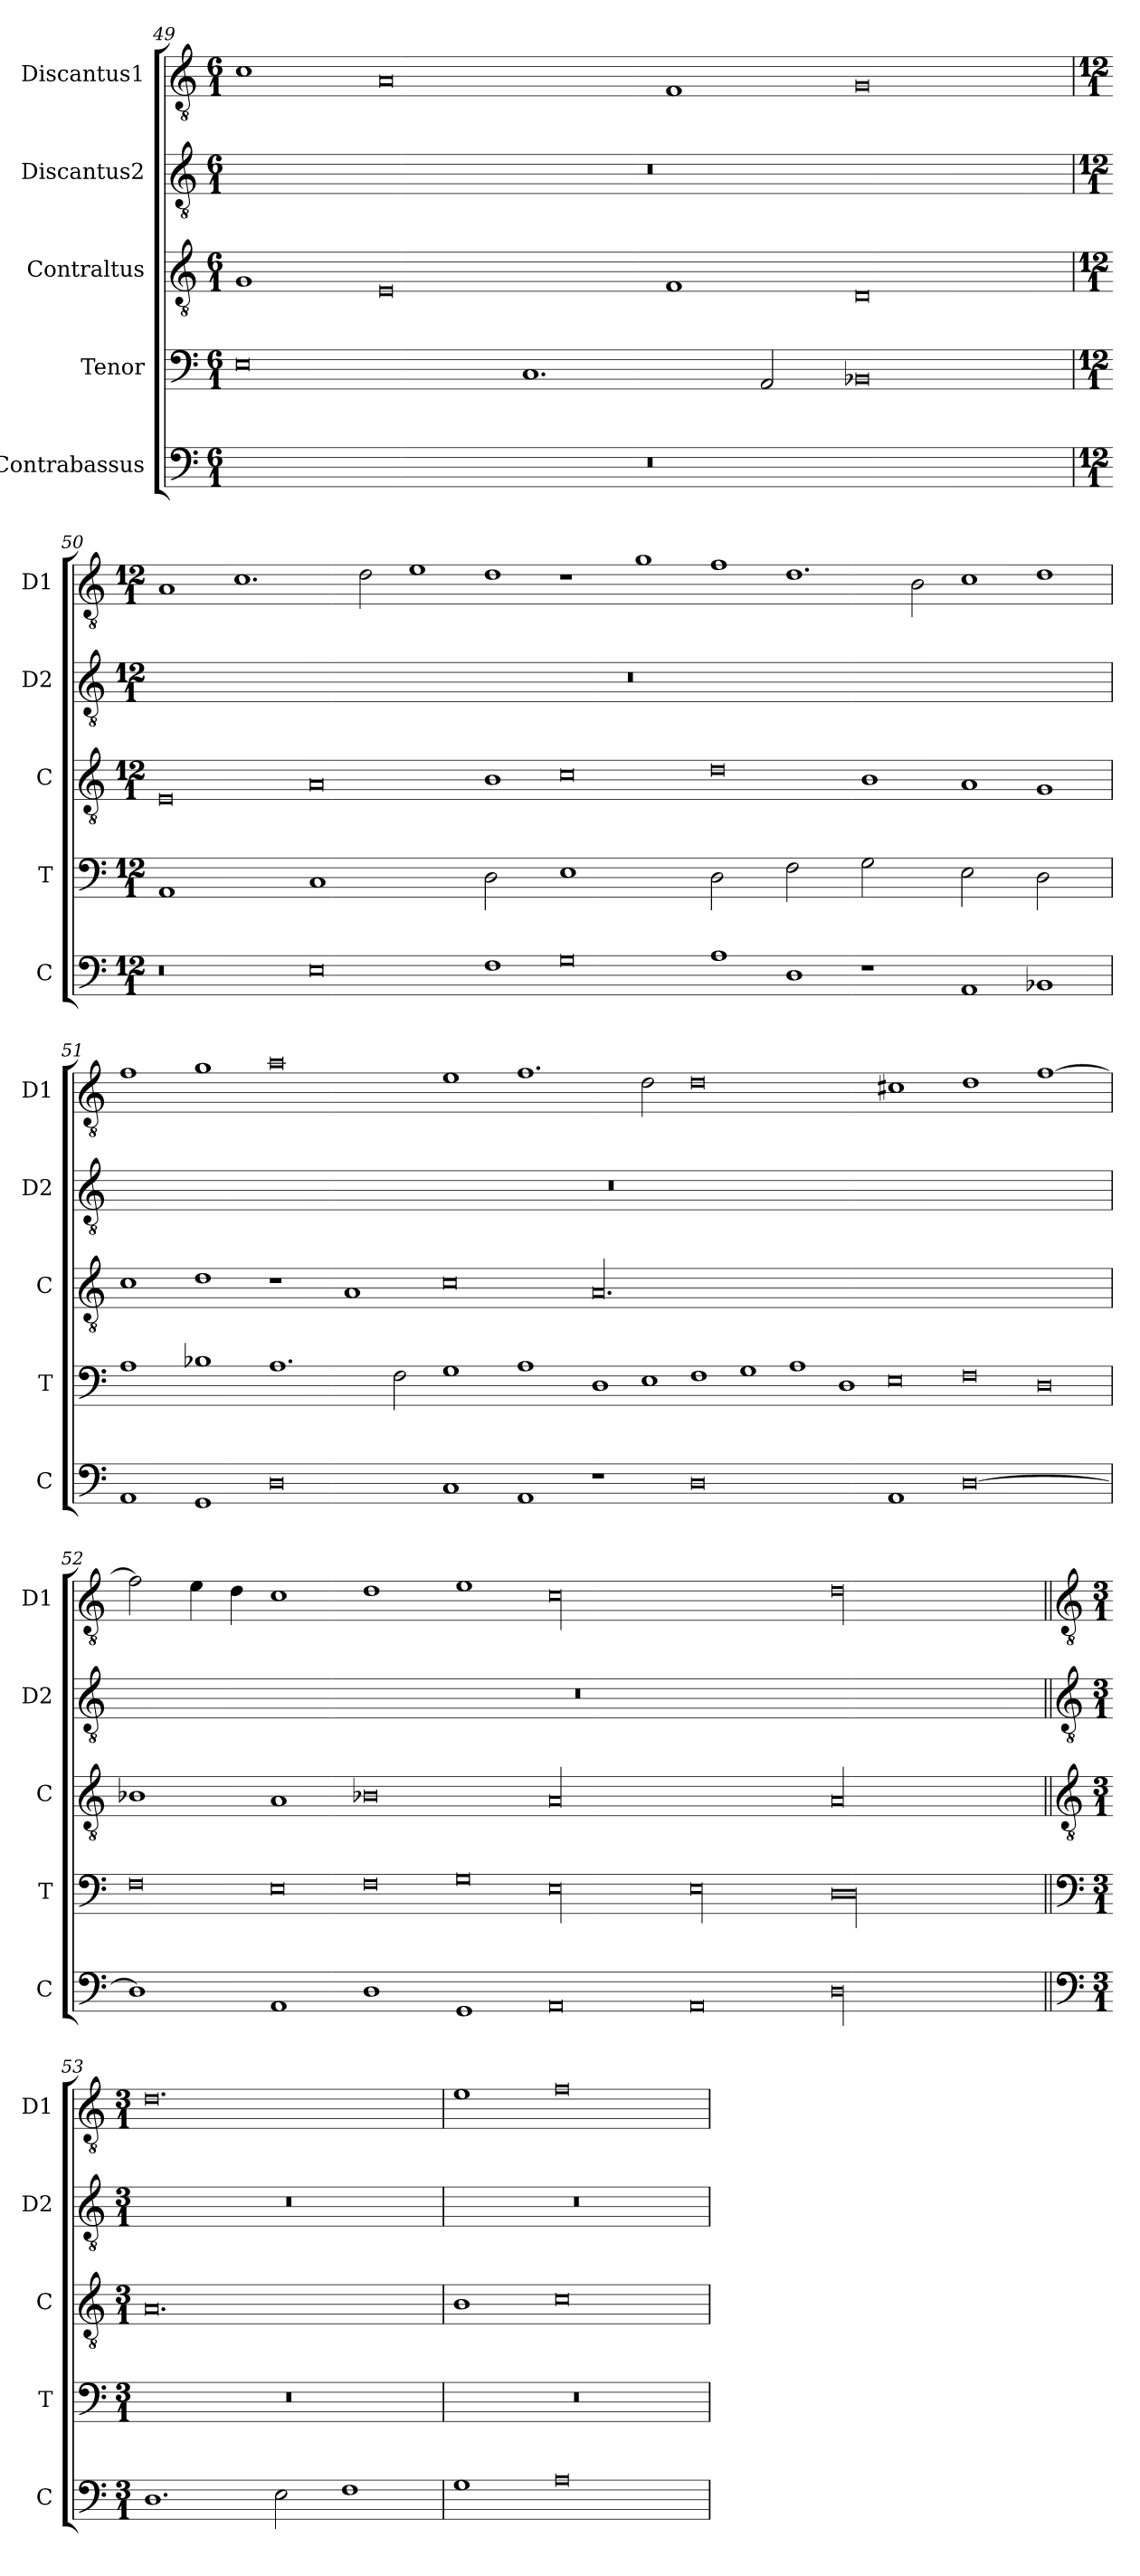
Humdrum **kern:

**kern	**kern	**kern	**kern	**kern
*part5	*part4	*part3	*part2	*part1
*staff5	*staff4	*staff3	*staff2	*staff1
*I"Contrabassus	*I"Tenor	*I"Contraltus	*I"Discantus2	*I"Discantus1
*I'C	*I'T	*I'C	*I'D2	*I'D1
*clefF4	*clefF4	*clefGv2	*clefGv2	*clefGv2
*k[]	*k[]	*k[]	*k[]	*k[]
*M6/1	*M6/1	*M6/1	*M6/1	*M6/1
=49	=49	=49	=49	=49
00.r	0E	1G	00.r	1c
.	.	0E	.	0A
.	1.C	.	.	.
.	.	1F	.	1F
.	2AA/	.	.	.
.	0BB-X	0D	.	0G
=50	=50	=50	=50	=50
*M12/1	*M12/1	*M12/1	*M12/1	*M12/1
!	!LO:N:vis=1	!	!	!
0r	0AA	0E	000.r	1A
.	.	.	.	1.c
!	!LO:N:vis=1	!	!	!
0E	0C	0A	.	.
.	.	.	.	2d\
.	.	.	.	1e
!	!LO:N:vis=2	!	!	!
1F	1D	1B	.	1d
!	!LO:N:vis=1	!	!	!
0G	0E	0c	.	1r
.	.	.	.	1g
!	!LO:N:vis=2	!	!	!
1A	1D	0d	.	1f
!	!LO:N:vis=2	!	!	!
1D	1F	.	.	1.d
!	!LO:N:vis=2	!	!	!
1r	1G	1B	.	.
.	.	.	.	2B\
!	!LO:N:vis=2	!	!	!
1AA	1E	1A	.	1c
!	!LO:N:vis=2	!	!	!
1BB-X	1D	1G	.	1d
=51	=51	=51	=51	=51
1AA	1A	1c	000.r	1f
1GG	1B-X	1d	.	1g
0D	1.A	1r	.	0a
.	.	1A	.	.
.	2F\	.	.	.
1C	1G	0c	.	1e
1AA	1A	.	.	1.f
!	!LO:N:vis=1	!	!	!
1r	2D\	00.A	.	.
!	!LO:N:vis=1	!	!	!
.	2E\	.	.	2d\
!	!LO:N:vis=1	!	!	!
0D	2F\	.	.	0d
!	!LO:N:vis=1	!	!	!
.	2G\	.	.	.
!	!LO:N:vis=1	!	!	!
.	2A\	.	.	.
!	!LO:N:vis=1	!	!	!
.	2D\	.	.	.
!	!LO:N:vis=0	!	!	!
1AA	1E	.	.	1c#X
!	!LO:N:vis=0	!	!	!
[0D	1F	.	.	1d
!	!LO:N:vis=0	!	!	!
.	1D	.	.	[1f
=52	=52	=52	=52	=52
!	!LO:N:vis=0	!	!	!
1D]	1F	1B-X	000.r	2f\]
.	.	.	.	4e\
.	.	.	.	4d\
!	!LO:N:vis=0	!	!	!
1AA	1E	1A	.	1c
!	!LO:N:vis=0	!	!	!
1D	1F	0B-X	.	1d
!	!LO:N:vis=0	!	!	!
1GG	1G	.	.	1e
!	!LO:N:vis=00	!	!	!
0AA	0E	00A	.	00c
!	!LO:N:vis=00	!	!	!
0AA	0E	.	.	.
!	!LO:N:vis=000	!	!	!
00D	00D	00A	.	00d
=53||	=53||	=53||	=53||	=53||
*clefF4	*clefF4	*clefGv2	*clefGv2	*clefGv2
*k[]	*k[]	*k[]	*k[]	*k[]
*M3/1	*M3/1	*M3/1	*M3/1	*M3/1
1.D	0.r	0.A	0.r	0.d
2E\	.	.	.	.
1F	.	.	.	.
=54	=54	=54	=54	=54
1G	0.r	1B	0.r	1e
0A	.	0c	.	0f
=	=	=	=	=
*-	*-	*-	*-	*-
